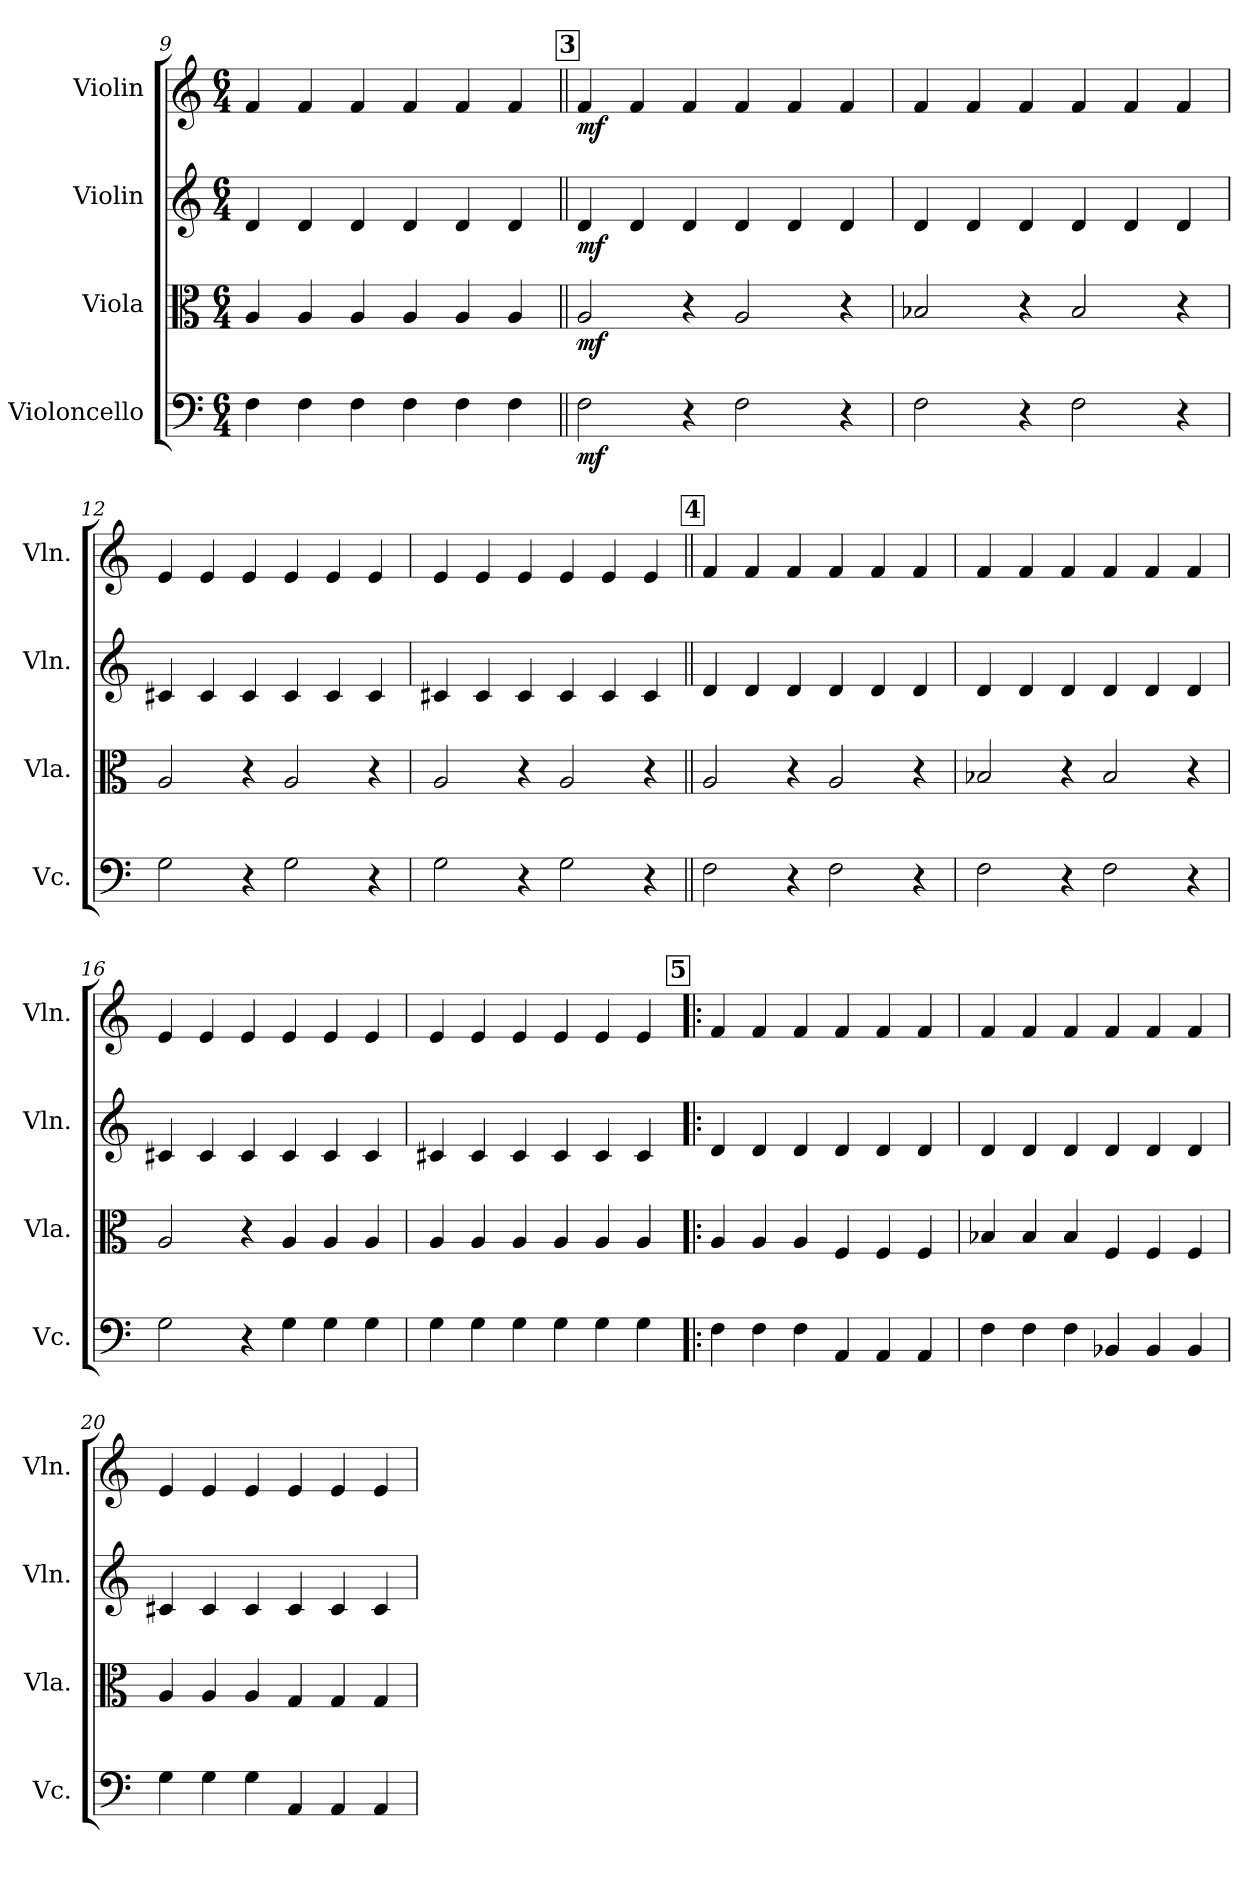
**kern	**dynam	**kern	**dynam	**kern	**dynam	**kern	**dynam
*part4	*part4	*part3	*part3	*part2	*part2	*part1	*part1
*staff4	*staff4	*staff3	*staff3	*staff2	*staff2	*staff1	*staff1
*I"Violoncello	*	*I"Viola	*	*I"Violin	*	*I"Violin	*
*I'Vc.	*	*I'Vla.	*	*I'Vln.	*	*I'Vln.	*
*clefF4	*	*clefC3	*	*clefG2	*	*clefG2	*
*k[]	*	*k[]	*	*k[]	*	*k[]	*
*M6/4	*	*M6/4	*	*M6/4	*	*M6/4	*
=9	=9	=9	=9	=9	=9	=9	=9
4F\	.	4A/	.	4d/	.	4f/	.
4F\	.	4A/	.	4d/	.	4f/	.
4F\	.	4A/	.	4d/	.	4f/	.
4F\	.	4A/	.	4d/	.	4f/	.
4F\	.	4A/	.	4d/	.	4f/	.
4F\	.	4A/	.	4d/	.	4f/	.
!!LO:LB:g=z
!!LO:REH:place=s1:a:B:fs=14:t=3
=10||	=10||	=10||	=10||	=10||	=10||	=10||	=10||
!	!LO:DY:b	!	!LO:DY:b	!	!LO:DY:b	!	!LO:DY:b
2F\	mf	2A/	mf	4d/	mf	4f/	mf
.	.	.	.	4d/	.	4f/	.
4r	.	4r	.	4d/	.	4f/	.
2F\	.	2A/	.	4d/	.	4f/	.
.	.	.	.	4d/	.	4f/	.
4r	.	4r	.	4d/	.	4f/	.
=11	=11	=11	=11	=11	=11	=11	=11
2F\	.	2B-X/	.	4d/	.	4f/	.
.	.	.	.	4d/	.	4f/	.
4r	.	4r	.	4d/	.	4f/	.
2F\	.	2B-/	.	4d/	.	4f/	.
.	.	.	.	4d/	.	4f/	.
4r	.	4r	.	4d/	.	4f/	.
=12	=12	=12	=12	=12	=12	=12	=12
2G\	.	2A/	.	4c#X/	.	4e/	.
.	.	.	.	4c#/	.	4e/	.
4r	.	4r	.	4c#/	.	4e/	.
2G\	.	2A/	.	4c#/	.	4e/	.
.	.	.	.	4c#/	.	4e/	.
4r	.	4r	.	4c#/	.	4e/	.
=13	=13	=13	=13	=13	=13	=13	=13
2G\	.	2A/	.	4c#X/	.	4e/	.
.	.	.	.	4c#/	.	4e/	.
4r	.	4r	.	4c#/	.	4e/	.
2G\	.	2A/	.	4c#/	.	4e/	.
.	.	.	.	4c#/	.	4e/	.
4r	.	4r	.	4c#/	.	4e/	.
!!LO:LB:g=z
!!LO:REH:place=s1:a:B:fs=14:t=4
=14||	=14||	=14||	=14||	=14||	=14||	=14||	=14||
2F\	.	2A/	.	4d/	.	4f/	.
.	.	.	.	4d/	.	4f/	.
4r	.	4r	.	4d/	.	4f/	.
2F\	.	2A/	.	4d/	.	4f/	.
.	.	.	.	4d/	.	4f/	.
4r	.	4r	.	4d/	.	4f/	.
=15	=15	=15	=15	=15	=15	=15	=15
2F\	.	2B-X/	.	4d/	.	4f/	.
.	.	.	.	4d/	.	4f/	.
4r	.	4r	.	4d/	.	4f/	.
2F\	.	2B-/	.	4d/	.	4f/	.
.	.	.	.	4d/	.	4f/	.
4r	.	4r	.	4d/	.	4f/	.
=16	=16	=16	=16	=16	=16	=16	=16
2G\	.	2A/	.	4c#X/	.	4e/	.
.	.	.	.	4c#/	.	4e/	.
4r	.	4r	.	4c#/	.	4e/	.
4G\	.	4A/	.	4c#/	.	4e/	.
4G\	.	4A/	.	4c#/	.	4e/	.
4G\	.	4A/	.	4c#/	.	4e/	.
=17	=17	=17	=17	=17	=17	=17	=17
4G\	.	4A/	.	4c#X/	.	4e/	.
4G\	.	4A/	.	4c#/	.	4e/	.
4G\	.	4A/	.	4c#/	.	4e/	.
4G\	.	4A/	.	4c#/	.	4e/	.
4G\	.	4A/	.	4c#/	.	4e/	.
4G\	.	4A/	.	4c#/	.	4e/	.
!!LO:PB:g=z
!!LO:REH:place=s1:a:B:fs=14:t=5
=18!|:	=18!|:	=18!|:	=18!|:	=18!|:	=18!|:	=18!|:	=18!|:
4F\	.	4A/	.	4d/	.	4f/	.
4F\	.	4A/	.	4d/	.	4f/	.
4F\	.	4A/	.	4d/	.	4f/	.
4AA/	.	4F/	.	4d/	.	4f/	.
4AA/	.	4F/	.	4d/	.	4f/	.
4AA/	.	4F/	.	4d/	.	4f/	.
=19	=19	=19	=19	=19	=19	=19	=19
4F\	.	4B-X/	.	4d/	.	4f/	.
4F\	.	4B-/	.	4d/	.	4f/	.
4F\	.	4B-/	.	4d/	.	4f/	.
4BB-X/	.	4F/	.	4d/	.	4f/	.
4BB-/	.	4F/	.	4d/	.	4f/	.
4BB-/	.	4F/	.	4d/	.	4f/	.
=20	=20	=20	=20	=20	=20	=20	=20
4G\	.	4A/	.	4c#X/	.	4e/	.
4G\	.	4A/	.	4c#/	.	4e/	.
4G\	.	4A/	.	4c#/	.	4e/	.
4AA/	.	4G/	.	4c#/	.	4e/	.
4AA/	.	4G/	.	4c#/	.	4e/	.
4AA/	.	4G/	.	4c#/	.	4e/	.
=	=	=	=	=	=	=	=
*-	*-	*-	*-	*-	*-	*-	*-
